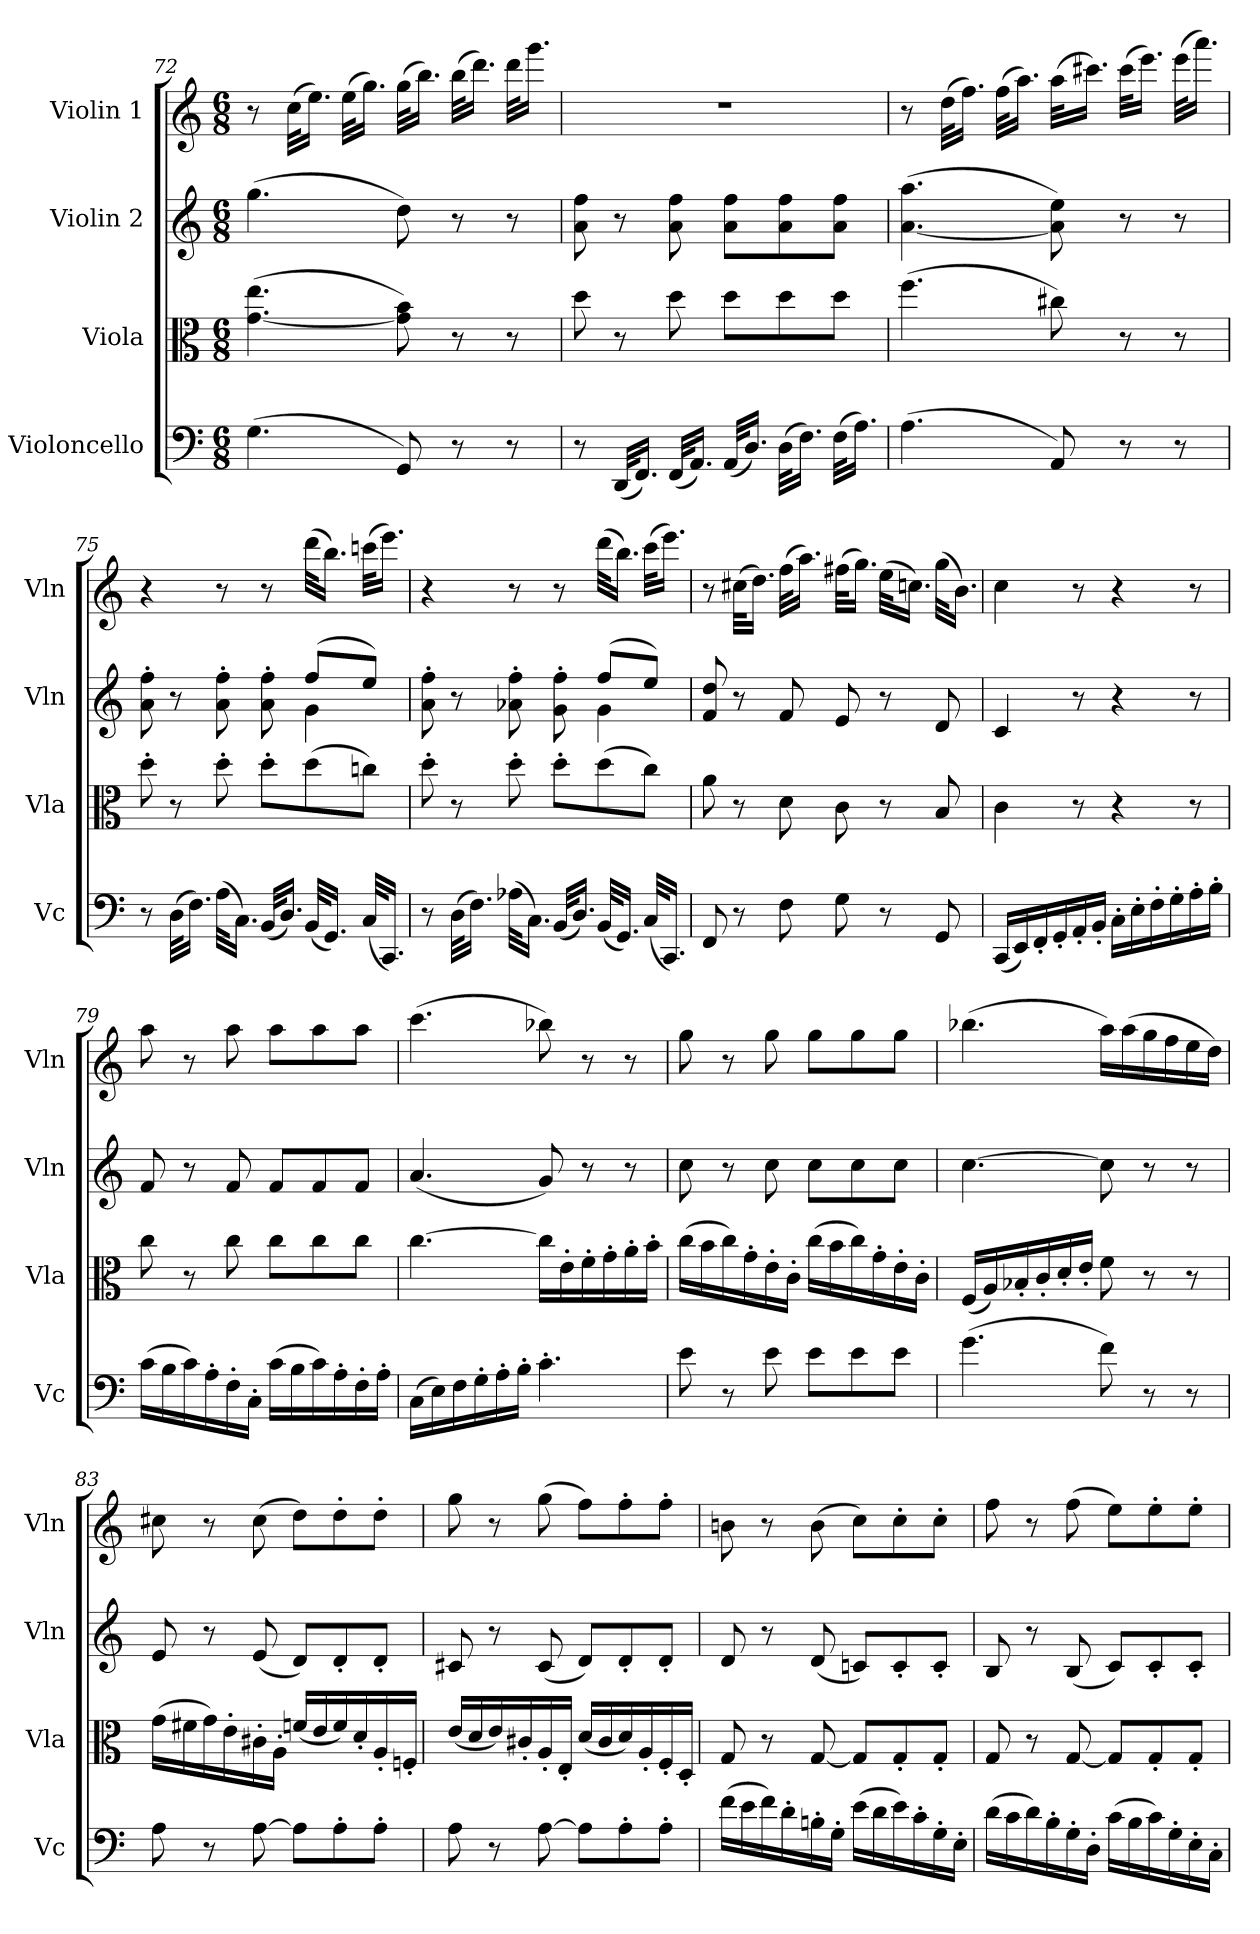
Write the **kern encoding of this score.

**kern	**kern	**kern	**kern
*part4	*part3	*part2	*part1
*staff4	*staff3	*staff2	*staff1
*I"Violoncello	*I"Viola	*I"Violin 2	*I"Violin 1
*I'Vc	*I'Vla	*I'Vln	*I'Vln
!!LO:LB:g=z
*clefF4	*clefC3	*clefG2	*clefG2
*k[]	*k[]	*k[]	*k[]
*M6/8	*M6/8	*M6/8	*M6/8
=72	=72	=72	=72
(4.G\	(>[4.g\ 4.ee\	(4.gg\	8r
.	.	.	(32cc\KLL
.	.	.	16.ee\JJ)
.	.	.	(32ee\KLL
.	.	.	16.gg\JJ)
8GG/)	8g\] 8b\)	8dd\)	(32gg\KLL
.	.	.	16.bb\JJ)
8r	8r	8r	(32bb\KLL
.	.	.	16.ddd\JJ)
8r	8r	8r	32ddd\KLL
.	.	.	16.ggg\JJ
=73	=73	=73	=73
8r	8dd\	8a\ 8ff\	2.r
(32DD/KLL	8r	8r	.
16.FF/JJ)	.	.	.
(32FF/KLL	8dd\	8a\ 8ff\	.
16.AA/JJ)	.	.	.
(32AA/KLL	8dd\L	8a\ 8ff\L	.
16.D/JJ)	.	.	.
(32D\KLL	8dd\	8a\ 8ff\	.
16.F\JJ)	.	.	.
(32F\KLL	8dd\J	8a\ 8ff\J	.
16.A\JJ)	.	.	.
=74	=74	=74	=74
(4.A\	(4.ff\	(>[4.a\ 4.aa\	8r
.	.	.	(32dd\KLL
.	.	.	16.ff\JJ)
.	.	.	(32ff\KLL
.	.	.	16.aa\JJ)
8AA/)	8cc#X\)	8a\] 8ee\)	(32aa\KLL
.	.	.	16.ccc#X\JJ)
8r	8r	8r	(32ccc#\KLL
.	.	.	16.eee\JJ)
8r	8r	8r	(32eee\KLL
.	.	.	16.aaa\JJ)
=75	=75	=75	=75
*	*	*^	*
8r	8dd'\	8a\' 8ff\'	2ryy	4r
(32D\KLL	8r	8r	.	.
16.F\JJ)	.	.	.	.
(32A\KLL	8dd'\	8a\' 8ff\'	.	8r
16.C\JJ)	.	.	.	.
(32BB/KLL	8dd'\L	8a\' 8ff\'	.	8r
16.D/JJ)	.	.	.	.
(32BB/KLL	(8dd\	(8ff/L	4g\	(32ddd\KLL
16.GG/JJ)	.	.	.	16.bb\JJ)
(32C/KLL	8ccn\J)	8ee/J)	.	(32cccn\KLL
16.CC/JJ)	.	.	.	16.eee\JJ)
!!LO:LB:g=z
=76	=76	=76	=76	=76
8r	8dd'\	8a\' 8ff\'	2ryy	4r
(32D\KLL	8r	8r	.	.
16.F\JJ)	.	.	.	.
(32A-X\KLL	8dd'\	8a-X\' 8ff\'	.	8r
16.C\JJ)	.	.	.	.
(32BB/KLL	8dd'\L	8g\' 8ff\'	.	8r
16.D/JJ)	.	.	.	.
(32BB/KLL	(8dd\	(8ff/L	4g\	(32ddd\KLL
16.GG/JJ)	.	.	.	16.bb\JJ)
(32C/KLL	8cc\J)	8ee/J)	.	(32ccc\KLL
16.CC/JJ)	.	.	.	16.eee\JJ)
*	*	*v	*v	*
!!LO:LB:g=z
=77	=77	=77	=77
8FF/	8a\	8f/ 8dd/	8r
8r	8r	8r	(32cc#X\KLL
.	.	.	16.dd\JJ)
8F\	8d\	8f/	(32ff\KLL
.	.	.	16.aa\JJ)
8G\	8c\	8e/	(32ff#X\KLL
.	.	.	16.gg\JJ)
8r	8r	8r	(32ee\KLL
.	.	.	16.ccn\JJ)
8GG/	8B/	8d/	(32gg\KLL
.	.	.	16.b\JJ)
=78	=78	=78	=78
(16CC/LL	4c\	4c/	4cc\
16EE/)	.	.	.
16FF'/	.	.	.
16GG'/	.	.	.
16AA'/	8r	8r	8r
16BB'/JJ	.	.	.
16C'\LL	4r	4r	4r
16E'\	.	.	.
16F'\	.	.	.
16G'\	.	.	.
16A'\	8r	8r	8r
16B'\JJ	.	.	.
=79	=79	=79	=79
(16c\LL	8cc\	8f/	8aa\
16B\	.	.	.
16c\)	8r	8r	8r
16A'\	.	.	.
16F'\	8cc\	8f/	8aa\
16C'\JJ	.	.	.
(16c\LL	8cc\L	8f/L	8aa\L
16B\	.	.	.
16c\)	8cc\	8f/	8aa\
16A'\	.	.	.
16F'\	8cc\J	8f/J	8aa\J
16A'\JJ	.	.	.
!!LO:LB:g=z
=80	=80	=80	=80
(16C\LL	[4.cc\	(4.a/	(4.ccc\
16E\)	.	.	.
16F\	.	.	.
16G'\	.	.	.
16A'\	.	.	.
16B'\JJ	.	.	.
4.c'\	16cc\LL]	8g/)	8bb-X\)
.	16e'\	.	.
.	16f'\	8r	8r
.	16g'\	.	.
.	16a'\	8r	8r
.	16b'\JJ	.	.
=81	=81	=81	=81
8e\	(16cc\LL	8cc\	8gg\
.	16b\	.	.
8r	16cc\)	8r	8r
.	16g'\	.	.
8e\	16e'\	8cc\	8gg\
.	16c'\JJ	.	.
8e\L	(16cc\LL	8cc\L	8gg\L
.	16b\	.	.
8e\	16cc\)	8cc\	8gg\
.	16g'\	.	.
8e\J	16e'\	8cc\J	8gg\J
.	16c'\JJ	.	.
!!LO:PB:g=z
=82	=82	=82	=82
(4.g\	(16F/LL	[4.cc\	(4.bb-X\
.	16A/)	.	.
.	16B-X'/	.	.
.	16c'/	.	.
.	16d'/	.	.
.	16e'/JJ	.	.
8f\)	8f\	8cc\]	16aa\LL)
.	.	.	(16aa\
8r	8r	8r	16gg\
.	.	.	16ff\
8r	8r	8r	16ee\
.	.	.	16dd\JJ)
=83	=83	=83	=83
8A\	(16g\LL	8e/	8cc#X\
.	16f#X\	.	.
8r	16g\)	8r	8r
.	16e'\	.	.
[8A\	16c#X'\	(8e/	(8cc#\
.	16A'\JJ	.	.
8A\L]	(16fn/LL	8d/L)	8dd\L)
.	16e/	.	.
8A'\	16f/)	8d'/	8dd'\
.	16d'/	.	.
8A'\J	16A'/	8d'/J	8dd'\J
.	16Fn'/JJ	.	.
=84	=84	=84	=84
8A\	(16e/LL	8c#X/	8gg\
.	16d/	.	.
8r	16e/)	8r	8r
.	16c#X'/	.	.
[8A\	16A'/	(8c#/	(8gg\
.	16E'/JJ	.	.
8A\L]	(16d/LL	8d/L)	8ff\L)
.	16c#/	.	.
8A'\	16d/)	8d'/	8ff'\
.	16A'/	.	.
8A'\J	16F'/	8d'/J	8ff'\J
.	16D'/JJ	.	.
!!LO:LB:g=z
=85	=85	=85	=85
(16f\LL	8G/	8d/	8bn\
16e\	.	.	.
16f\)	8r	8r	8r
16d'\	.	.	.
16Bn'\	[8G/	(8d/	(8b\
16G'\JJ	.	.	.
(16e\LL	8G/L]	8cn/L)	8cc\L)
16d\	.	.	.
16e\)	8G'/	8c'/	8cc'\
16c'\	.	.	.
16G'\	8G'/J	8c'/J	8cc'\J
16E'\JJ	.	.	.
=86	=86	=86	=86
(16d\LL	8G/	8B/	8ff\
16c\	.	.	.
16d\)	8r	8r	8r
16B'\	.	.	.
16G'\	[8G/	(8B/	(8ff\
16D'\JJ	.	.	.
(16c\LL	8G/L]	8c/L)	8ee\L)
16B\	.	.	.
16c\)	8G'/	8c'/	8ee'\
16G'\	.	.	.
16E'\	8G'/J	8c'/J	8ee'\J
16C'\JJ	.	.	.
=	=	=	=
*-	*-	*-	*-
